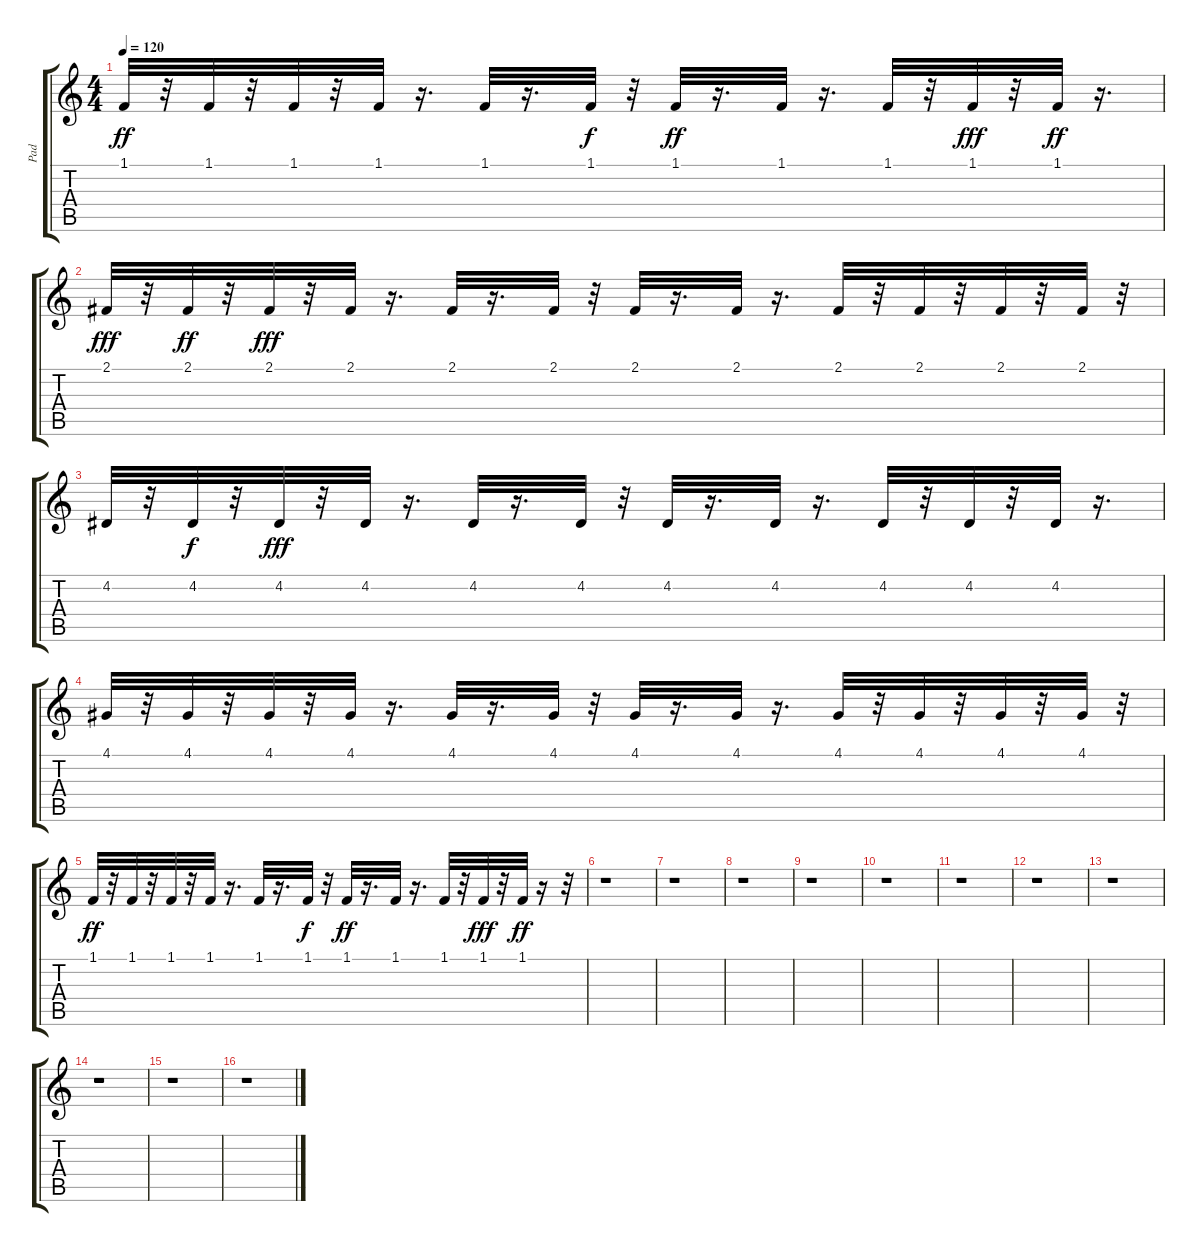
\track ("Pad" "Pad") {instrument pad3polysynth}
\staff {score tabs}
\tuning (E4 B3 G3 D3 A2 E2) {hide}
\ts (4 4)
\tempo 120
\clef g2
\ks c
1.1.32{dy ff} r.32 1.1.32 r.32 1.1.32 r.32 1.1.32 r.16{d} 1.1.32 r.16{d} 1.1.32{dy f} r.32 1.1.32{dy ff} r.16{d} 1.1.32 r.16{d} 1.1.32 r.32 1.1.32{dy fff} r.32 1.1.32{dy ff} r.16{d} |
2.1.32{dy fff} r.32 2.1.32{dy ff} r.32 2.1.32{dy fff} r.32 2.1.32 r.16{d} 2.1.32 r.16{d} 2.1.32 r.32 2.1.32 r.16{d} 2.1.32 r.16{d} 2.1.32 r.32 2.1.32 r.32 2.1.32 r.32 2.1.32 r.32 |
4.2.32 r.32 4.2.32{dy f} r.32 4.2.32{dy fff} r.32 4.2.32 r.16{d} 4.2.32 r.16{d} 4.2.32 r.32 4.2.32 r.16{d} 4.2.32 r.16{d} 4.2.32 r.32 4.2.32 r.32 4.2.32 r.16{d} |
4.1.32 r.32 4.1.32 r.32 4.1.32 r.32 4.1.32 r.16{d} 4.1.32 r.16{d} 4.1.32 r.32 4.1.32 r.16{d} 4.1.32 r.16{d} 4.1.32 r.32 4.1.32 r.32 4.1.32 r.32 4.1.32 r.32 |
1.1.32{dy ff} r.32 1.1.32 r.32 1.1.32 r.32 1.1.32 r.16{d} 1.1.32 r.16{d} 1.1.32{dy f} r.32 1.1.32{dy ff} r.16{d} 1.1.32 r.16{d} 1.1.32 r.32 1.1.32{dy fff} r.32 1.1.32{dy ff} r.16 r.32 |
r.1 |
r.1 |
r.1 |
r.1 |
r.1 |
r.1 |
r.1 |
r.1 |
r.1 |
r.1 |
r.1
